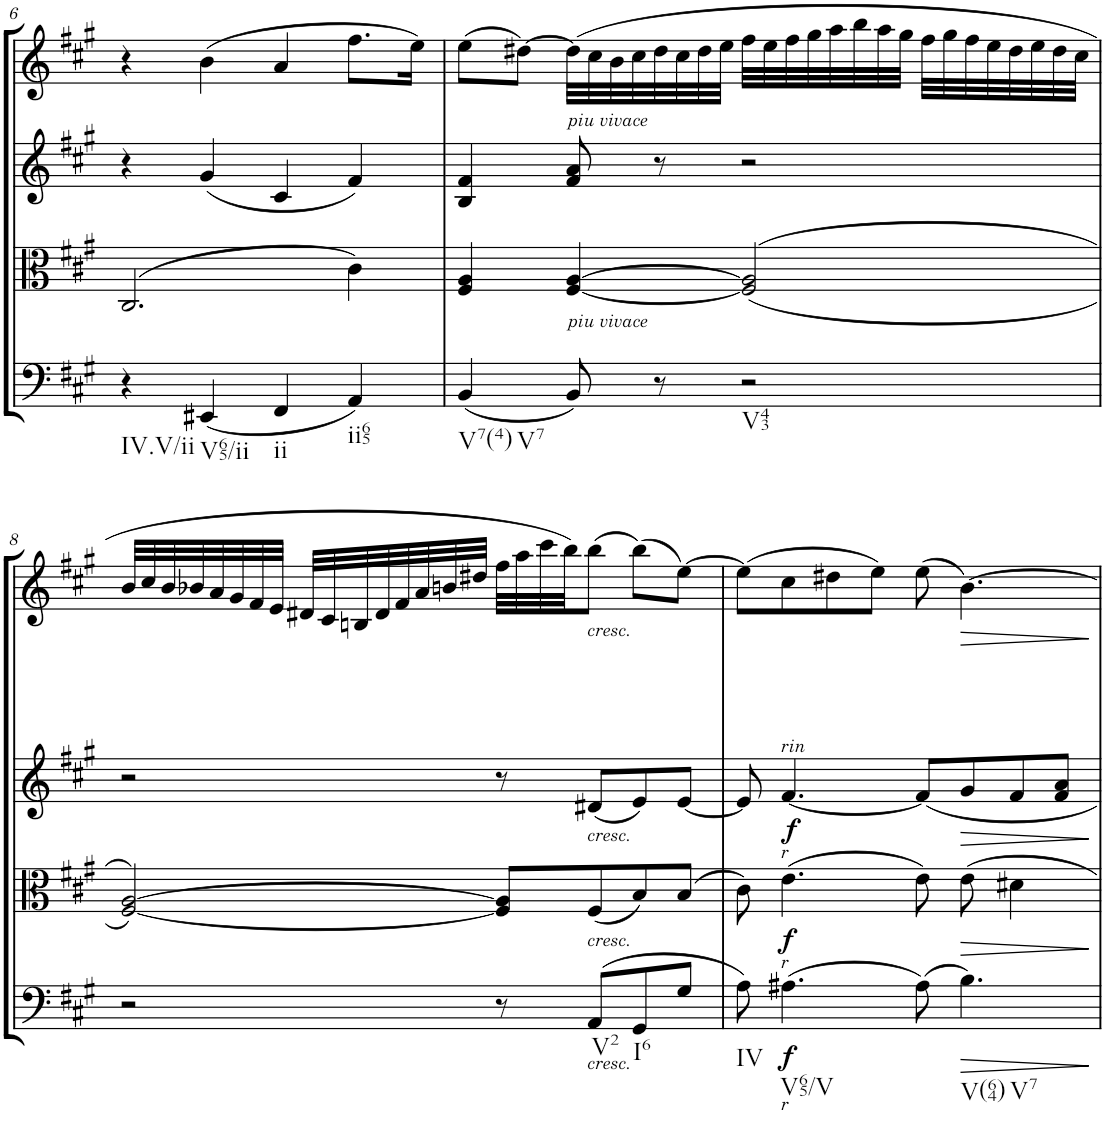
**kern	**dynam	**kern	**dynam	**kern	**dynam	**kern	**dynam
*part4	*part4	*part3	*part3	*part2	*part2	*part1	*part1
*staff4	*staff4	*staff3	*staff3	*staff2	*staff2	*staff1	*staff1
*I"Cello	*	*I"Viola	*	*I"2nd Violin	*	*I"1st Violin	*
*	*	*I'Vla	*	*I'Vln	*	*I'Vln	*
!!LO:PB:g=z
*clefF4	*	*clefC3	*	*clefG2	*	*clefG2	*
*k[f#c#g#]	*	*k[f#c#g#]	*	*k[f#c#g#]	*	*k[f#c#g#]	*
*f#:	*	*f#:	*	*f#:	*	*f#:	*
*M4/4	*	*M4/4	*	*M4/4	*	*M4/4	*
*met(c)	*	*met(c)	*	*met(c)	*	*met(c)	*
=6	=6	=6	=6	=6	=6	=6	=6
!LO:TX:b:t=IV.V/ii	!	!	!	!	!	!	!
4r	.	(2.C#/	.	4r	.	4r	.
!LO:TX:b:t=V65/ii	!	!	!	!	!	!	!
(4EE#X/	.	.	.	(4g#/	.	(4b\	.
!LO:TX:b:t=ii	!	!	!	!	!	!	!
4FF#/	.	.	.	4c#/	.	4a/	.
!LO:TX:b:t=ii65	!	!	!	!	!	!	!
4AA/)	.	4c#\)	.	4f#/)	.	8.ff#\L	.
.	.	.	.	.	.	16ee\Jk)	.
=7	=7	=7	=7	=7	=7	=7	=7
!LO:TX:b:t=V7(4)	!	!	!	!	!	!	!
!LO:TX:b:t=V7	!	!	!	!	!	!	!
(4BB/	.	4F#/ 4A/	.	4B/ 4f#/	.	(8ee\L	.
.	.	.	.	.	.	[8dd#X\J)	.
!	!	!	!	!	!	!LO:TX:b:i:t=piu vivace	!
!	!	!LO:TX:b:i:t=piu vivace	!	!	!	!	!
8BB/)	.	[4F#/ [4A/	.	8f#/ 8a/	.	(32dd#\LLL]	.
.	.	.	.	.	.	32cc#\	.
.	.	.	.	.	.	32b\	.
.	.	.	.	.	.	32cc#\	.
8r	.	.	.	8r	.	32dd#\	.
.	.	.	.	.	.	32cc#\	.
.	.	.	.	.	.	32dd#\	.
.	.	.	.	.	.	32ee\JJJ	.
!LO:TX:b:t=V43	!	!	!	!	!	!	!
2r	.	(>(2F#/] 2A/]	.	2r	.	32ff#\LLL	.
.	.	.	.	.	.	32ee\	.
.	.	.	.	.	.	32ff#\	.
.	.	.	.	.	.	32gg#\	.
.	.	.	.	.	.	32aa\	.
.	.	.	.	.	.	32bb\	.
.	.	.	.	.	.	32aa\	.
.	.	.	.	.	.	32gg#\JJJ	.
.	.	.	.	.	.	32ff#\LLL	.
.	.	.	.	.	.	32gg#\	.
.	.	.	.	.	.	32ff#\	.
.	.	.	.	.	.	32ee\	.
.	.	.	.	.	.	32dd#\	.
.	.	.	.	.	.	32ee\	.
.	.	.	.	.	.	32dd#\	.
.	.	.	.	.	.	32cc#\JJJ	.
!!LO:LB:g=z
=8	=8	=8	=8	=8	=8	=8	=8
2r	.	[2F#/ [2A/))	.	2r	.	32b/LLL	.
.	.	.	.	.	.	32cc#/	.
.	.	.	.	.	.	32b/	.
.	.	.	.	.	.	32b-X/	.
.	.	.	.	.	.	32a/	.
.	.	.	.	.	.	32g#/	.
.	.	.	.	.	.	32f#/	.
.	.	.	.	.	.	32e/JJJ	.
.	.	.	.	.	.	32d#X/LLL	.
.	.	.	.	.	.	32c#/	.
.	.	.	.	.	.	32Bn/	.
.	.	.	.	.	.	32d#/	.
.	.	.	.	.	.	32f#/	.
.	.	.	.	.	.	32a/	.
.	.	.	.	.	.	32bn/	.
.	.	.	.	.	.	32dd#X/JJJ	.
8r	.	8F#/] 8A/]L	.	8r	.	32ff#\LLL	.
.	.	.	.	.	.	32aa\	.
.	.	.	.	.	.	32ccc#\	.
.	.	.	.	.	.	32bb\JJ)	.
!	!	!	!	!	!	!LO:TX:b:i:t=cresc.	!
!	!	!	!	!LO:TX:b:i:t=cresc.	!	!	!
!	!	!LO:TX:b:i:t=cresc.	!	!	!	!	!
!LO:TX:b:i:t=cresc.	!	!	!	!	!	!	!
!LO:TX:b:t=V2	!	!	!	!	!	!	!
(8AA/L	.	(8F#/	.	(8d#X/L	.	(8bb\J	.
!LO:TX:b:t=I6	!	!	!	!	!	!	!
8GG#/	.	8B/)	.	8e/)	.	(8bb\L)	.
8G#/J	.	(8B/J	.	[8e/J	.	[8ee\J)	.
=9	=9	=9	=9	=9	=9	=9	=9
!LO:TX:b:t=IV	!	!	!	!	!	!	!
8A\)	.	8c#\)	.	8e/]	.	(8ee\L]	.
!	!	!	!	!	!	!LO:TX:b:i:t=rin	!
!	!	!	!	!LO:TX:b:i:t=r	!	!	!
!	!	!LO:TX:b:i:t=r	!	!	!	!	!
!LO:TX:b:i:t=r	!	!	!	!	!	!	!
!LO:TX:b:t=V65/V	!	!	!	!	!	!	!
!	!LO:DY:b	!	!LO:DY:b	!	!LO:DY:b	!	!
(4.A#X\	f	(4.e\	f	[4.f#/	f	8cc#\	.
.	.	.	.	.	.	8dd#X\	.
.	.	.	.	.	.	8ee\J)	.
(8A#\)	.	8e\)	.	8f#/L]	.	(8ee\	.
!LO:TX:b:t=V(64)	!	!	!	!	!	!	!
!LO:TX:b:t=V7	!	!	!	!	!	!	!
!	!LO:HP:b	!	!LO:HP:b	!	!LO:HP:b	!	!LO:HP:b
4.B\)	>	8e\	>	8g#/	>	[4.b\)	>
.	.	4d#X\	.	8f#/	.	.	.
.	.	.	.	8f#/ 8a/J	.	.	.
.	]	.	]	.	]	.	]
=	=	=	=	=	=	=	=
*-	*-	*-	*-	*-	*-	*-	*-
